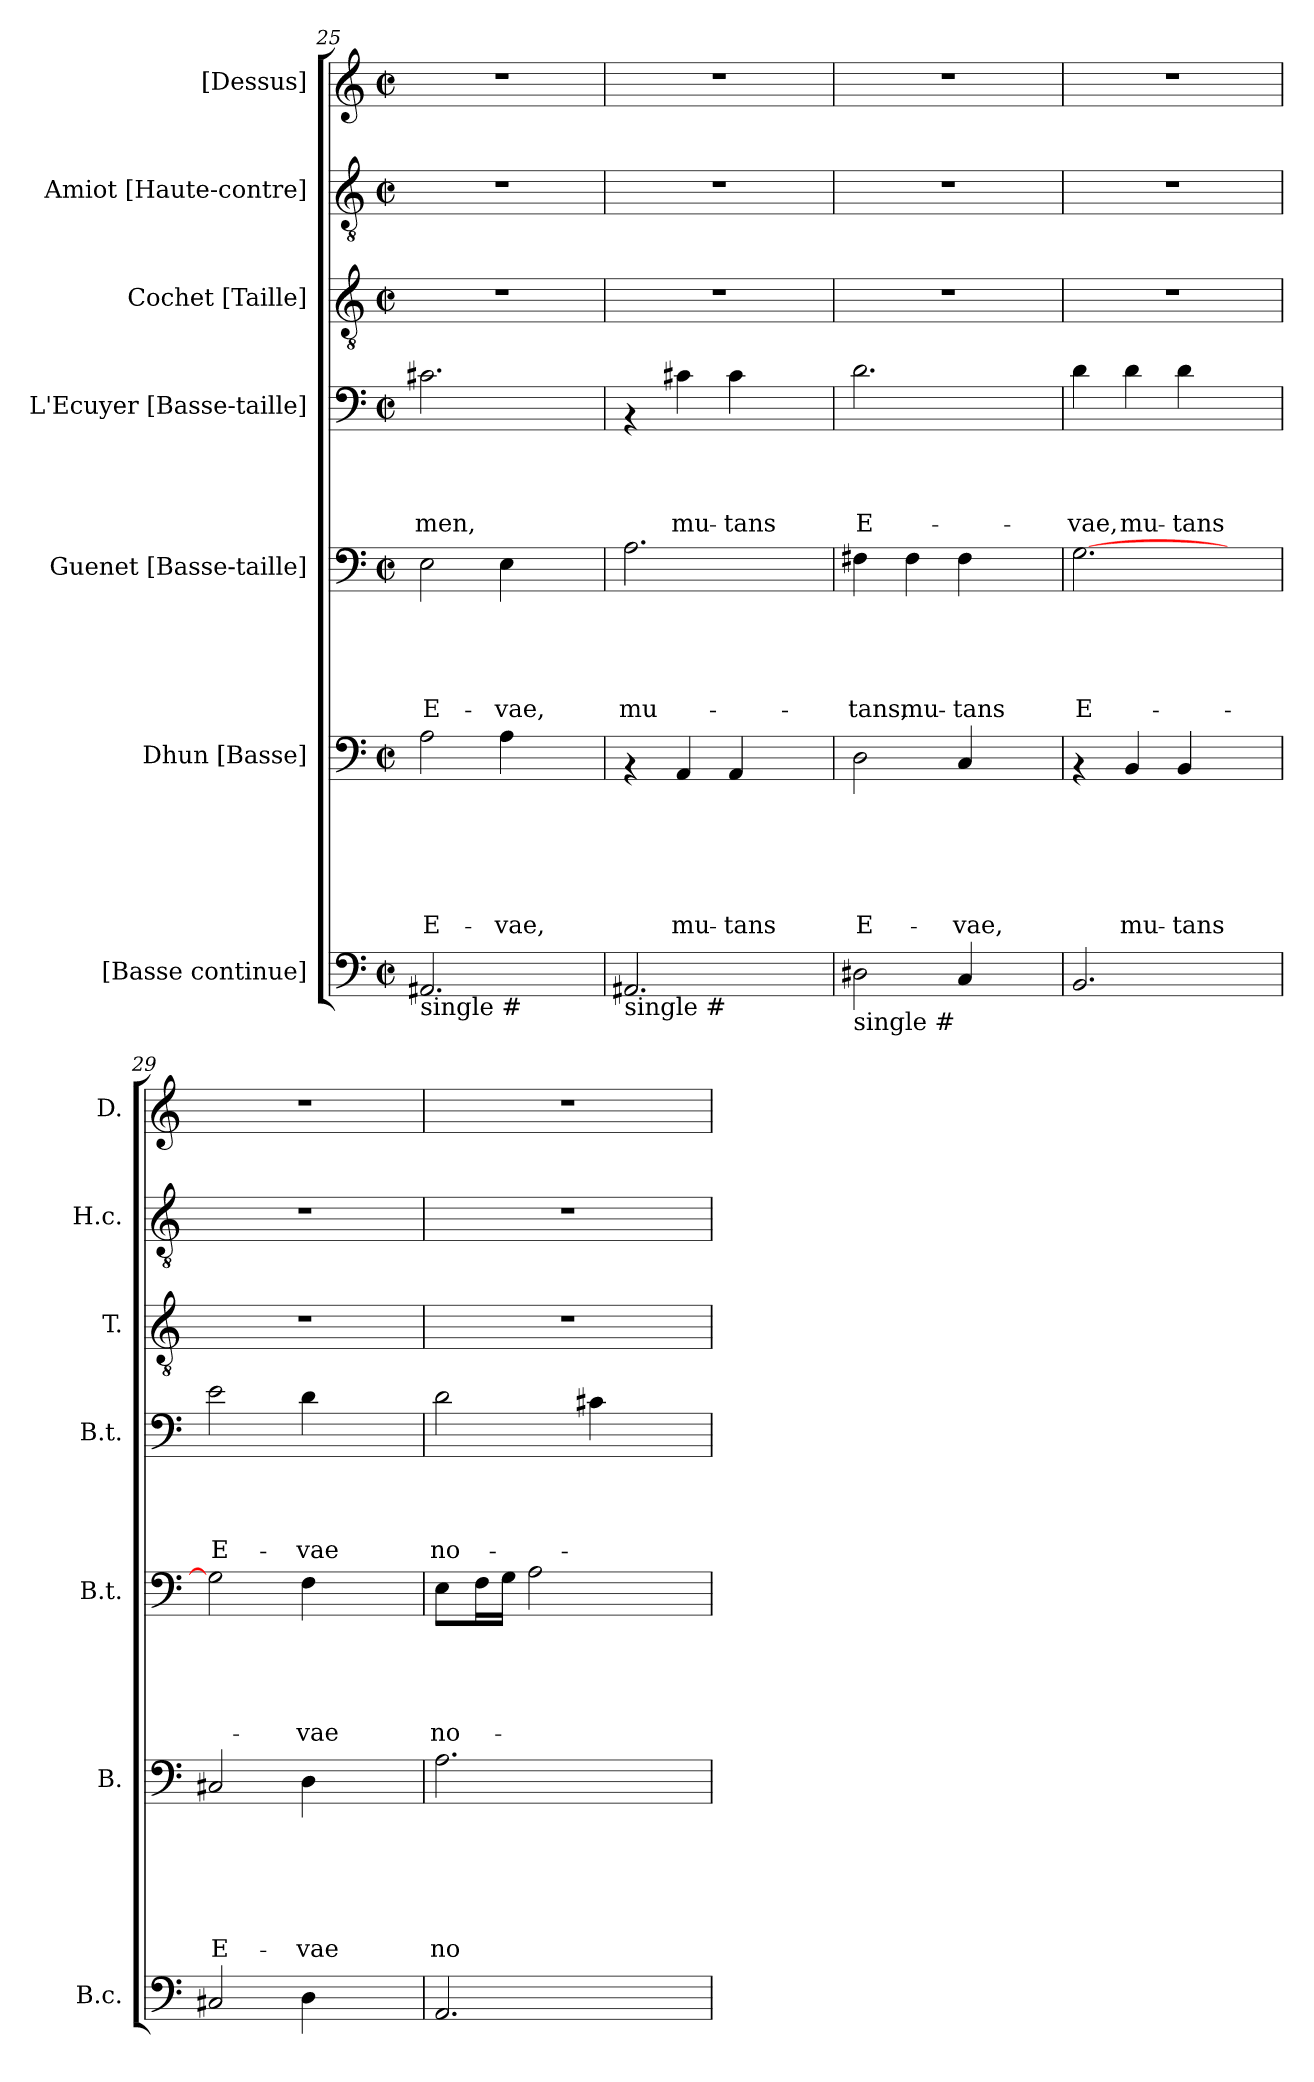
**kern	**kern	**text	**text	**text	**text	**text	**text	**kern	**text	**text	**text	**text	**text	**kern	**text	**text	**text	**text	**kern	**kern	**kern
*part7	*part6	*part6	*part6	*part6	*part6	*part6	*part6	*part5	*part5	*part5	*part5	*part5	*part5	*part4	*part4	*part4	*part4	*part4	*part3	*part2	*part1
*staff7	*staff6	*staff6	*staff6	*staff6	*staff6	*staff6	*staff6	*staff5	*staff5	*staff5	*staff5	*staff5	*staff5	*staff4	*staff4	*staff4	*staff4	*staff4	*staff3	*staff2	*staff1
*I"[Basse continue]	*I"Dhun [Basse]	*	*	*	*	*	*	*I"Guenet [Basse-taille]	*	*	*	*	*	*I"L'Ecuyer [Basse-taille]	*	*	*	*	*I"Cochet [Taille]	*I"Amiot [Haute-contre]	*I"[Dessus]
*I'B.c.	*I'B.	*	*	*	*	*	*	*I'B.t.	*	*	*	*	*	*I'B.t.	*	*	*	*	*I'T.	*I'H.c.	*I'D.
*clefF4	*clefF4	*	*	*	*	*	*	*clefF4	*	*	*	*	*	*clefF4	*	*	*	*	*clefGv2	*clefGv2	*clefG2
*k[]	*k[]	*	*	*	*	*	*	*k[]	*	*	*	*	*	*k[]	*	*	*	*	*k[]	*k[]	*k[]
*C:	*C:	*	*	*	*	*	*	*C:	*	*	*	*	*	*C:	*	*	*	*	*C:	*C:	*C:
*M2/2	*M2/2	*	*	*	*	*	*	*M2/2	*	*	*	*	*	*M2/2	*	*	*	*	*M2/2	*M2/2	*M2/2
*met(c|)	*met(c|)	*	*	*	*	*	*	*met(c|)	*	*	*	*	*	*met(c|)	*	*	*	*	*met(c|)	*met(c|)	*met(c|)
=25	=25	=25	=25	=25	=25	=25	=25	=25	=25	=25	=25	=25	=25	=25	=25	=25	=25	=25	=25	=25	=25
!LO:TX:b:t=single #	!	!	!	!	!	!	!	!	!	!	!	!	!	!	!	!	!	!	!	!	!
!	!	!	!	!	!	!	!LO:LY:b	!	!	!	!	!	!LO:LY:b	!	!	!	!	!LO:LY:b	!	!	!
2.AA#/	2A\	.	.	.	.	.	E-	2E\	.	.	.	.	E-	2.c#X\	.	.	.	-men,	1r	1r	1r
!	!	!	!	!	!	!	!LO:LY:b	!	!	!	!	!	!LO:LY:b	!	!	!	!	!	!	!	!
.	4A\	.	.	.	.	.	-vae,	4E\	.	.	.	.	-vae,	.	.	.	.	.	.	.	.
4ryy	4ryy	.	.	.	.	.	.	4ryy	.	.	.	.	.	4ryy	.	.	.	.	.	.	.
=26	=26	=26	=26	=26	=26	=26	=26	=26	=26	=26	=26	=26	=26	=26	=26	=26	=26	=26	=26	=26	=26
!LO:TX:b:t=single #	!	!	!	!	!	!	!	!	!	!	!	!	!	!	!	!	!	!	!	!	!
!	!	!	!	!	!	!	!	!	!	!	!	!	!LO:LY:b	!	!	!	!	!	!	!	!
2.AA#/	4rAA	.	.	.	.	.	.	2.A\	.	.	.	.	mu-	4rAA	.	.	.	.	1r	1r	1r
!	!	!	!	!	!	!	!LO:LY:b	!	!	!	!	!	!	!	!	!	!	!LO:LY:b	!	!	!
.	4AA/	.	.	.	.	.	mu-	.	.	.	.	.	.	4c#X\	.	.	.	mu-	.	.	.
!	!	!	!	!	!	!	!LO:LY:b	!	!	!	!	!	!	!	!	!	!	!LO:LY:b	!	!	!
.	4AA/	.	.	.	.	.	-tans	.	.	.	.	.	.	4c#\	.	.	.	-tans	.	.	.
4ryy	4ryy	.	.	.	.	.	.	4ryy	.	.	.	.	.	4ryy	.	.	.	.	.	.	.
=27	=27	=27	=27	=27	=27	=27	=27	=27	=27	=27	=27	=27	=27	=27	=27	=27	=27	=27	=27	=27	=27
!LO:TX:b:t=single #	!	!	!	!	!	!	!	!	!	!	!	!	!	!	!	!	!	!	!	!	!
!	!	!	!	!	!	!	!LO:LY:b	!	!	!	!	!	!LO:LY:b	!	!	!	!	!LO:LY:b	!	!	!
2D#\	2D\	.	.	.	.	.	E-	4F#X\	.	.	.	.	-tans,	2.d\	.	.	.	E-	1r	1r	1r
!	!	!	!	!	!	!	!	!	!	!	!	!	!LO:LY:b	!	!	!	!	!	!	!	!
.	.	.	.	.	.	.	.	4F#\	.	.	.	.	mu-	.	.	.	.	.	.	.	.
!	!	!	!	!	!	!	!LO:LY:b	!	!	!	!	!	!LO:LY:b	!	!	!	!	!	!	!	!
4C/	4C/	.	.	.	.	.	-vae,	4F#\	.	.	.	.	-tans	.	.	.	.	.	.	.	.
4ryy	4ryy	.	.	.	.	.	.	4ryy	.	.	.	.	.	4ryy	.	.	.	.	.	.	.
=28	=28	=28	=28	=28	=28	=28	=28	=28	=28	=28	=28	=28	=28	=28	=28	=28	=28	=28	=28	=28	=28
!	!	!	!	!	!	!	!	!	!	!	!	!	!LO:LY:b	!	!	!	!	!LO:LY:b	!	!	!
2.BB/	4rAA	.	.	.	.	.	.	[>2.G\	.	.	.	.	E-	4d\	.	.	.	-vae,	1r	1r	1r
!	!	!	!	!	!	!	!LO:LY:b	!	!	!	!	!	!	!	!	!	!	!LO:LY:b	!	!	!
.	4BB/	.	.	.	.	.	mu-	.	.	.	.	.	.	4d\	.	.	.	mu-	.	.	.
!	!	!	!	!	!	!	!LO:LY:b	!	!	!	!	!	!	!	!	!	!	!LO:LY:b	!	!	!
.	4BB/	.	.	.	.	.	-tans	.	.	.	.	.	.	4d\	.	.	.	-tans	.	.	.
4ryy	4ryy	.	.	.	.	.	.	4ryy	.	.	.	.	.	4ryy	.	.	.	.	.	.	.
=29	=29	=29	=29	=29	=29	=29	=29	=29	=29	=29	=29	=29	=29	=29	=29	=29	=29	=29	=29	=29	=29
!	!	!	!	!	!	!	!LO:LY:b	!	!	!	!	!	!	!	!	!	!	!LO:LY:b	!	!	!
2C#X/	2C#X/	.	.	.	.	.	E-	2G\]	.	.	.	.	.	2e\	.	.	.	E-	1r	1r	1r
!	!	!	!	!	!	!	!LO:LY:b	!	!	!	!	!	!LO:LY:b	!	!	!	!	!LO:LY:b	!	!	!
4D\	4D\	.	.	.	.	.	-vae	4F\	.	.	.	.	-vae	4d\	.	.	.	-vae	.	.	.
4ryy	4ryy	.	.	.	.	.	.	4ryy	.	.	.	.	.	4ryy	.	.	.	.	.	.	.
=30	=30	=30	=30	=30	=30	=30	=30	=30	=30	=30	=30	=30	=30	=30	=30	=30	=30	=30	=30	=30	=30
!	!	!	!	!	!	!	!LO:LY:b	!	!	!	!	!	!LO:LY:b	!	!	!	!	!LO:LY:b	!	!	!
2.AA</	2.A\	.	.	.	.	.	no-	8E\L	.	.	.	.	no-	2d\	.	.	.	no-	1r	1r	1r
.	.	.	.	.	.	.	.	16F\L	.	.	.	.	.	.	.	.	.	.	.	.	.
.	.	.	.	.	.	.	.	16G\JJ	.	.	.	.	.	.	.	.	.	.	.	.	.
.	.	.	.	.	.	.	.	2A\	.	.	.	.	.	.	.	.	.	.	.	.	.
.	.	.	.	.	.	.	.	.	.	.	.	.	.	4c#X\	.	.	.	.	.	.	.
4ryy	4ryy	.	.	.	.	.	.	4ryy	.	.	.	.	.	4ryy	.	.	.	.	.	.	.
=	=	=	=	=	=	=	=	=	=	=	=	=	=	=	=	=	=	=	=	=	=
*-	*-	*-	*-	*-	*-	*-	*-	*-	*-	*-	*-	*-	*-	*-	*-	*-	*-	*-	*-	*-	*-
